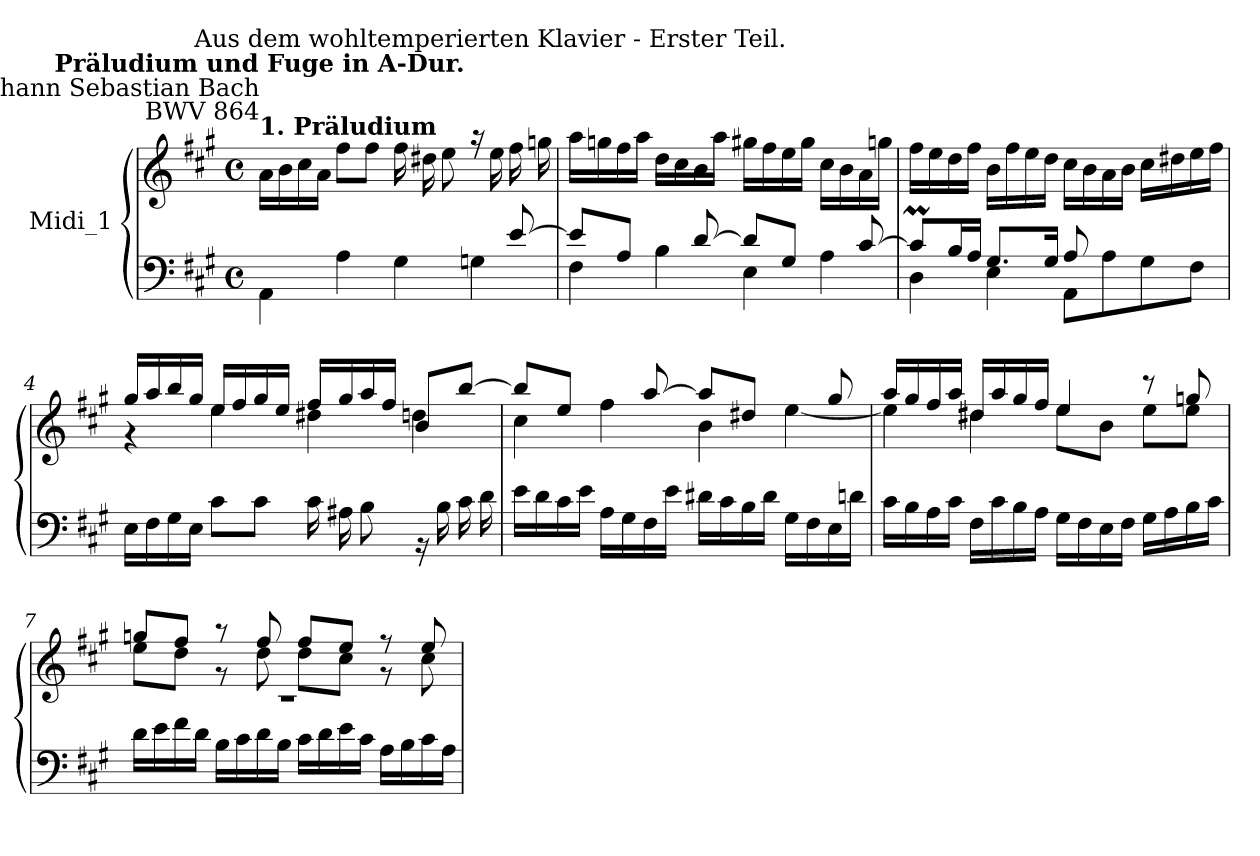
**kern	**kern
*part1	*part1
*staff2	*staff1
*I"Midi_1	*
*clefF4	*clefG2
*k[f#c#g#]	*k[f#c#g#]
*A:	*A:
*M4/4	*M4/4
*met(c)	*met(c)
=1	=1
*^	*^
!	!	!LO:TX:a:B:t=1. Präludium	!
!	!	!LO:TX:a:rj:t=Johann Sebastian Bach\nBWV 864	!
!	!	!LO:TX:a:B:cj:t=Präludium und Fuge in A-Dur.	!
2ryy	4AA\	16a\LL	1ryy
.	.	16b\	.
.	.	16cc#\	.
.	.	16a\JJ	.
.	4A\	8ff#\L	.
.	.	8ff#\J	.
4ryy	4G#\	16ff#\LL	.
.	.	16dd#X\	.
.	.	8ee\J	.
8ryy	4Gn\	16r	.
!	!	!LO:TX:a:cj:t=Aus dem wohltemperierten Klavier - Erster Teil.	!
.	.	16ee\LL	.
[8e/	.	16ff#\	.
.	.	16ggn\JJ	.
=2	=2	=2	=2
8e/L]	4F#\	16aa\LL	1ryy
.	.	16ggn\	.
8A/J	.	16ff#\	.
.	.	16aa\JJ	.
8ryy	4B\	16dd\LL	.
.	.	16cc#\	.
[8d/	.	16b\	.
.	.	16aa\JJ	.
8dL]	4E\	16gg#X\LL	.
.	.	16ff#\	.
8G#/J	.	16ee\	.
.	.	16gg#\JJ	.
8ryy	4A\	16cc#\LL	.
.	.	16b\	.
[8c#/	.	16a\	.
.	.	16ggn\JJ	.
!!LO:LB:g=z	!!
=3	=3	=3	=3
8c#m/L]	4D\	16ff#\LL	1ryy
.	.	16ee\	.
16B/L	.	16dd\	.
16A/JJ	.	16ff#\JJ	.
8.G#/L	4E\	16b\LL	.
.	.	16ff#\	.
.	.	16ee\	.
16G#/J	.	16dd\JJ	.
8A/	8AAL	16cc#\LL	.
.	.	16b\	.
8ryy	8A\	16a\	.
.	.	16b\JJ	.
4ryy	8G#\	16cc#\LL	.
.	.	16dd#X\	.
.	8F#\J	16ee\	.
.	.	16ff#\JJ	.
=4	=4	=4	=4
1ryy	16E\LL	16gg#/LL	4r
.	16F#\	16aa/	.
.	16G#\	16bb/	.
.	16E\JJ	16gg#/JJ	.
.	8c#L	16ee/LL	4ee\
.	.	16ff#/	.
.	8c#\J	16gg#/	.
.	.	16ee/JJ	.
.	16c#LL	16ff#/LL	4dd#X\
.	16A#X\	16gg#/	.
.	8B\J	16aa/	.
.	.	16ff#/JJ	.
.	16r	8b/L	4ddn\
.	16B\LL	.	.
.	16c#\	[8bb/J	.
.	16d\JJ	.	.
!!LO:LB:g=z	!!
=5	=5	=5	=5
1ryy	16eLL	8bbL]	4cc#\
.	16d\	.	.
.	16c#\	8ee/J	.
.	16e\JJ	.	.
.	16A\LL	8ryy	4ff#\
.	16G#\	.	.
.	16F#\	[8aa/	.
.	16e\JJ	.	.
.	16d#X\LL	8aa/L]	4b\
.	16c#\	.	.
.	16B\	8dd#X/J	.
.	16d#\JJ	.	.
.	16G#\LL	8ryy	[4ee\
.	16F#\	.	.
.	16E\	8gg#/	.
.	16dn\JJ	.	.
=6	=6	=6	=6
1ryy	16c#LL	16aaLL	4ee\]
.	16B\	16gg#/	.
.	16A\	16ff#/	.
.	16c#\JJ	16aa/JJ	.
.	16F#\LL	16dd#XLL	4dd#X\
.	16c#\	16aa/	.
.	16B\	16gg#/	.
.	16A\JJ	16ff#/JJ	.
.	16G#\LL	4ee/	8eeL
.	16F#\	.	.
.	16E\	.	8bJ
.	16F#\JJ	.	.
.	16G#\LL	8r	8ee\L
.	16A\	.	.
.	16B\	8ggn/	8ee\J
.	16c#\JJ	.	.
!!LO:LB:g=z	!!
=7	=7	=7	=7
1r	16d\LL	8ggnL	8eeL
.	16e\	.	.
.	16f#\	8ff#/J	8dd\J
.	16d\JJ	.	.
.	16B\LL	8r	8r
.	16c#\	.	.
.	16d\	8ff#/	8dd\
.	16B\JJ	.	.
.	16c#LL	8ff#L	8dd\L
.	16d\	.	.
.	16e\	8ee/J	8cc#\J
.	16c#\JJ	.	.
.	16A\LL	8r	8r
.	16B\	.	.
.	16c#\	8ee/	8cc#\
.	16A\JJ	.	.
*v	*v	*	*
*	*v	*v
=	=
*-	*-
